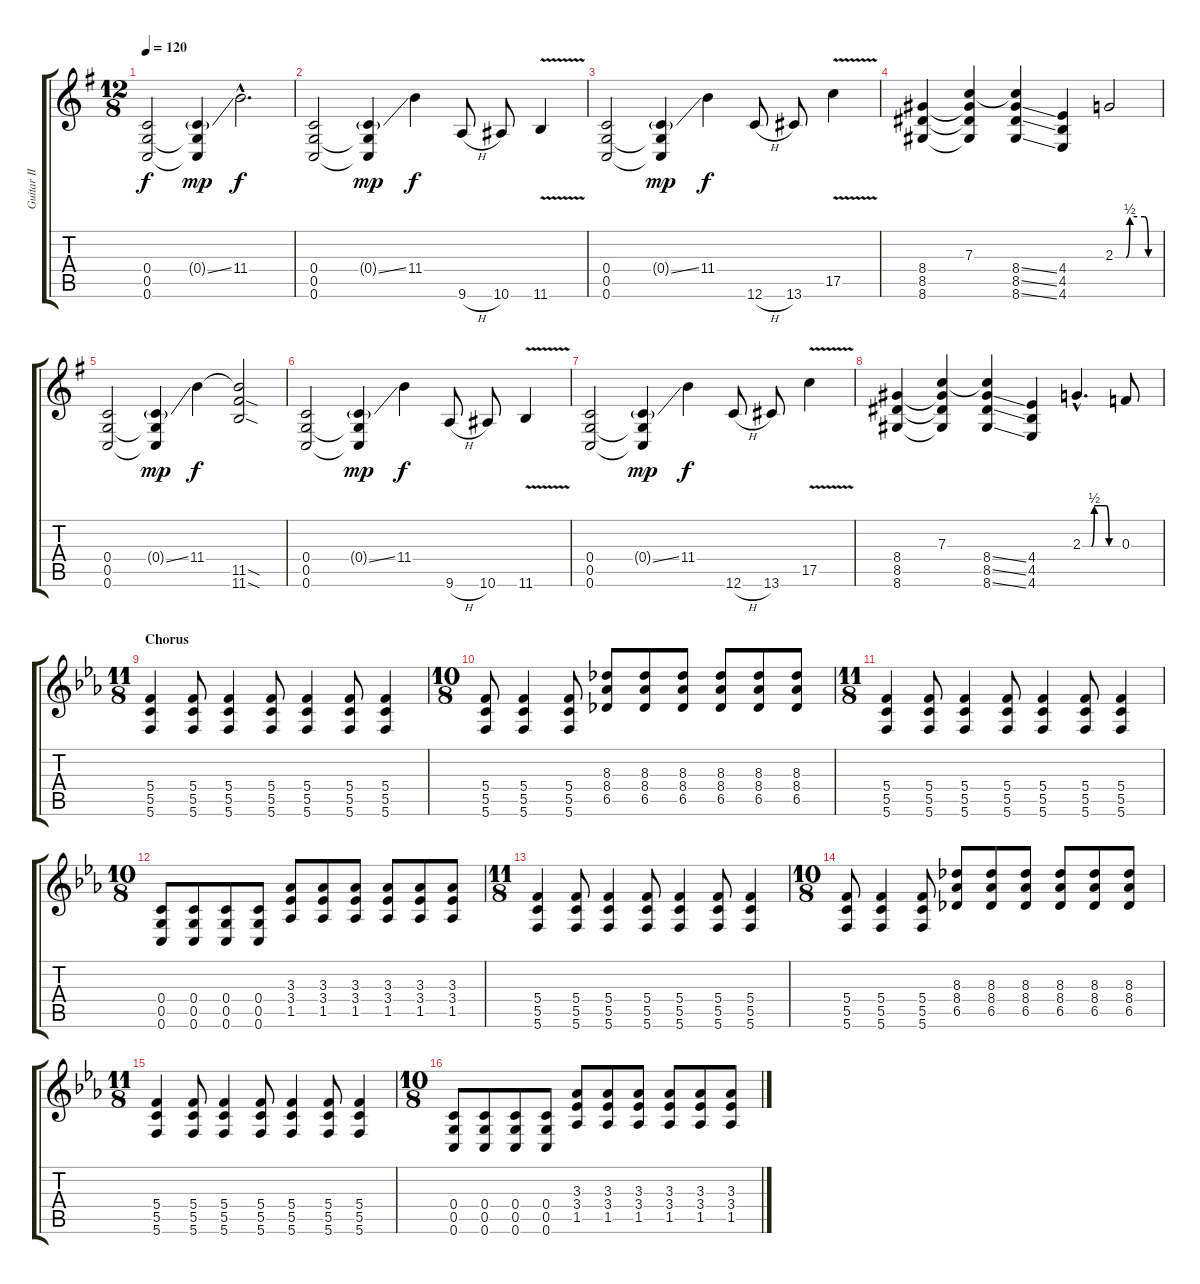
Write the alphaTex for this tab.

\track ("Guitar II" "Guitar II") {instrument distortionguitar}
\staff {score tabs}
\tuning (D4 A3 F3 C3 G2 C2) {hide}
\ts (12 8)
\tempo 120
\clef g2
\ks g
(0.4 0.5 0.6).2{dy f} (0.4{ss g} 0.5{t} 0.6{t}).4{dy mp} 11.4{hac}.2{d dy f} |
(0.4 0.5 0.6).2 (0.4{ss g} 0.5{t} 0.6{t}).4{dy mp} 11.4.4{dy f} 9.6{h}.8 10.6.8 11.6{v}.4 |
(0.4 0.5 0.6).2 (0.4{ss g} 0.5{t} 0.6{t}).4{dy mp} 11.4.4{dy f} 12.6{h}.8 13.6.8 17.5{v}.4 |
(8.4 8.5 8.6).4 (7.3 8.4{t} 8.5{t} 8.6{t}).4 (7.3{t} 8.4{ss} 8.5{ss} 8.6{ss}).4 (4.4 4.5 4.6).4 2.3{be (custom 0 0 15 0 20 2 30 2 40 2 45 0 60 0)}.2 |
(0.4 0.5 0.6).2 (0.4{ss g} 0.5{t} 0.6{t}).4{dy mp} 11.4.4{dy f} (11.4{t} 11.5{sod} 11.6{sod}).2 |
(0.4 0.5 0.6).2 (0.4{ss g} 0.5{t} 0.6{t}).4{dy mp} 11.4.4{dy f} 9.6{h}.8 10.6.8 11.6{v}.4 |
(0.4 0.5 0.6).2 (0.4{ss g} 0.5{t} 0.6{t}).4{dy mp} 11.4.4{dy f} 12.6{h}.8 13.6.8 17.5{v}.4 |
(8.4 8.5 8.6).4 (7.3 8.4{t} 8.5{t} 8.6{t}).4 (7.3{t} 8.4{ss} 8.5{ss} 8.6{ss}).4 (4.4 4.5 4.6).4 2.3{be (custom 0 0 15 0 20 2 30 2 40 2 45 0 60 0) hac}.4{d} 0.3.8 |
\ts (11 8)
\section ("" "Chorus")
\ks eb
(5.4 5.5 5.6).4 (5.4 5.5 5.6).8 (5.4 5.5 5.6).4 (5.4 5.5 5.6).8 (5.4 5.5 5.6).4 (5.4 5.5 5.6).8 (5.4 5.5 5.6).4 |
\ts (10 8)
(5.4 5.5 5.6).8 (5.4 5.5 5.6).4 (5.4 5.5 5.6).8 (8.3 8.4 6.5).8 (8.3 8.4 6.5).8 (8.3 8.4 6.5).8 (8.3 8.4 6.5).8 (8.3 8.4 6.5).8 (8.3 8.4 6.5).8 |
\ts (11 8)
(5.4 5.5 5.6).4 (5.4 5.5 5.6).8 (5.4 5.5 5.6).4 (5.4 5.5 5.6).8 (5.4 5.5 5.6).4 (5.4 5.5 5.6).8 (5.4 5.5 5.6).4 |
\ts (10 8)
(0.4 0.5 0.6).8 (0.4 0.5 0.6).8 (0.4 0.5 0.6).8 (0.4 0.5 0.6).8 (3.3 3.4 1.5).8 (3.3 3.4 1.5).8 (3.3 3.4 1.5).8 (3.3 3.4 1.5).8 (3.3 3.4 1.5).8 (3.3 3.4 1.5).8 |
\ts (11 8)
(5.4 5.5 5.6).4 (5.4 5.5 5.6).8 (5.4 5.5 5.6).4 (5.4 5.5 5.6).8 (5.4 5.5 5.6).4 (5.4 5.5 5.6).8 (5.4 5.5 5.6).4 |
\ts (10 8)
(5.4 5.5 5.6).8 (5.4 5.5 5.6).4 (5.4 5.5 5.6).8 (8.3 8.4 6.5).8 (8.3 8.4 6.5).8 (8.3 8.4 6.5).8 (8.3 8.4 6.5).8 (8.3 8.4 6.5).8 (8.3 8.4 6.5).8 |
\ts (11 8)
(5.4 5.5 5.6).4 (5.4 5.5 5.6).8 (5.4 5.5 5.6).4 (5.4 5.5 5.6).8 (5.4 5.5 5.6).4 (5.4 5.5 5.6).8 (5.4 5.5 5.6).4 |
\ts (10 8)
(0.4 0.5 0.6).8 (0.4 0.5 0.6).8 (0.4 0.5 0.6).8 (0.4 0.5 0.6).8 (3.3 3.4 1.5).8 (3.3 3.4 1.5).8 (3.3 3.4 1.5).8 (3.3 3.4 1.5).8 (3.3 3.4 1.5).8 (3.3 3.4 1.5).8
